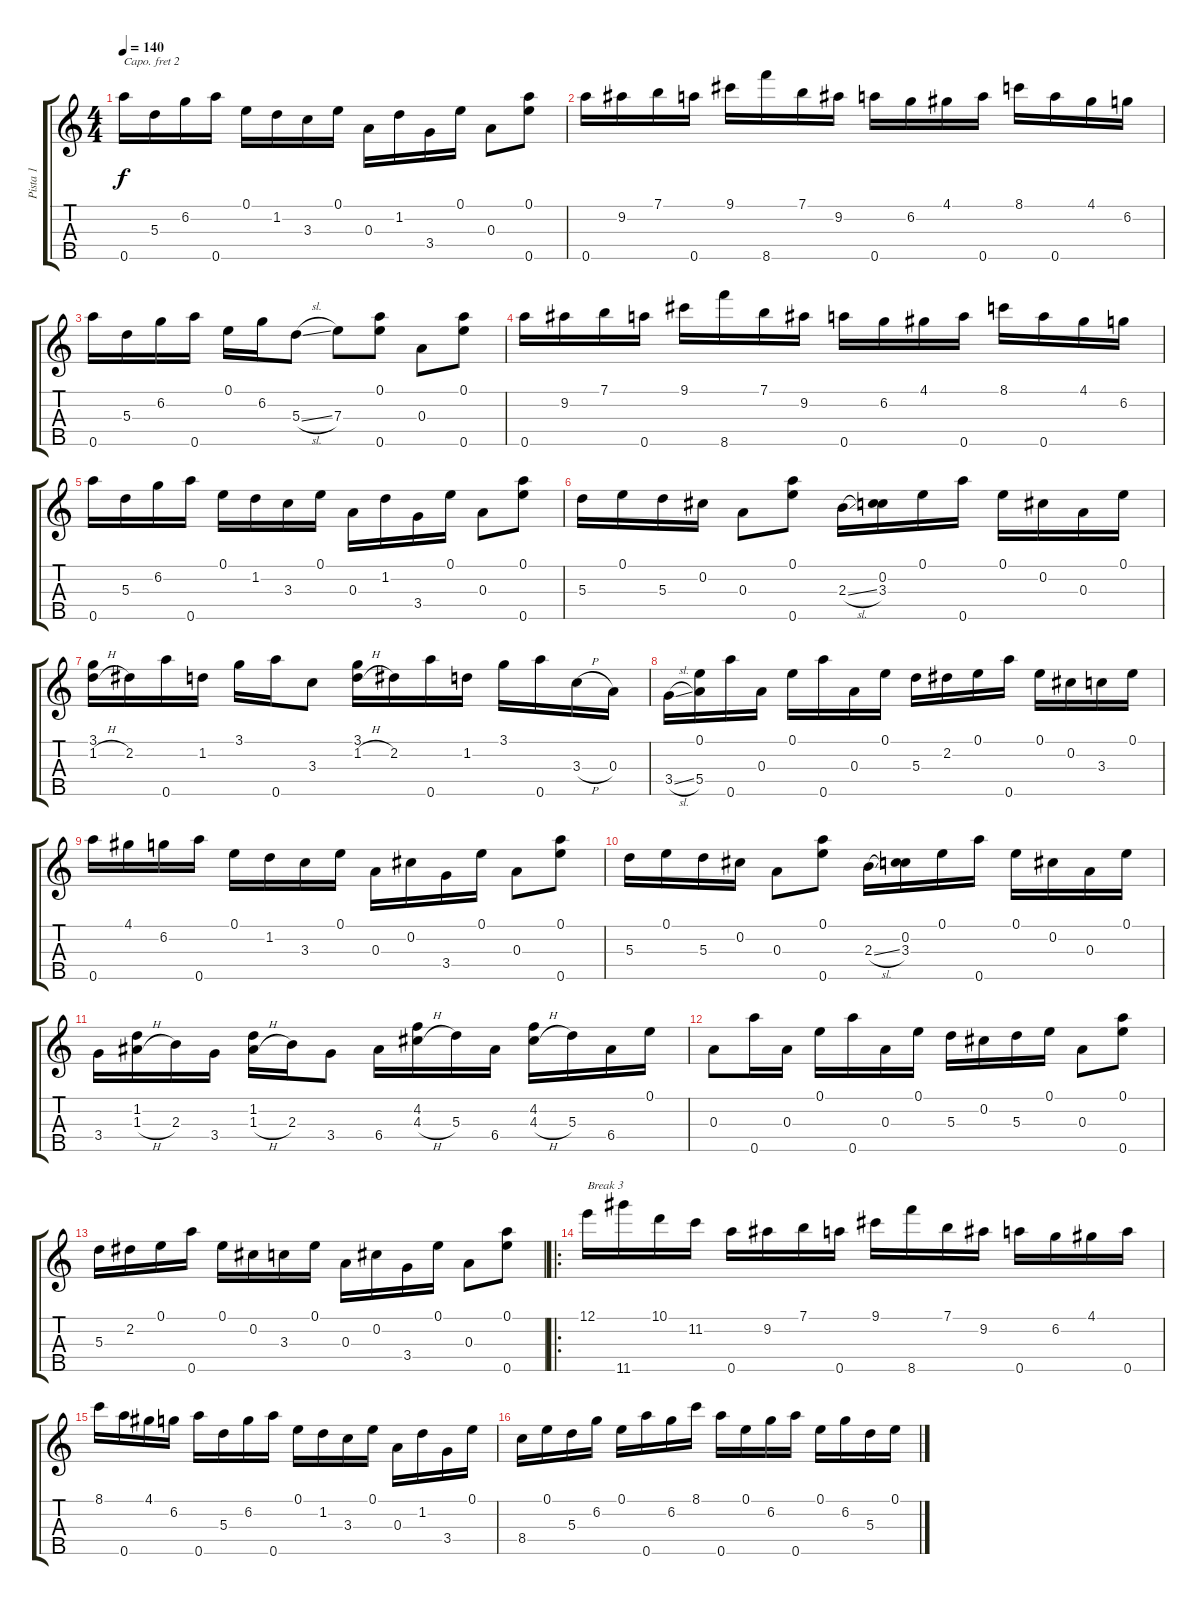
\track ("Pista 1" "Pista 1") {instrument banjo}
\staff {score tabs}
\capo 2
\tuning (D4 B3 G3 D3 G4) {hide}
\displaytranspose 12
\ts (4 4)
\tempo 140
\clef g2
\ks c
0.5.16{dy f} 5.3.16 6.2.16 0.5.16 0.1.16 1.2.16 3.3.16 0.1.16 0.3.16 1.2.16 3.4.16 0.1.16 0.3.8 (0.1 0.5).8 |
0.5.16 9.2.16 7.1.16 0.5.16 9.1.16 8.5.16 7.1.16 9.2.16 0.5.16 6.2.16 4.1.16 0.5.16 8.1.16 0.5.16 4.1.16 6.2.16 |
0.5.16 5.3.16 6.2.16 0.5.16 0.1.16 6.2.16 5.3{sl}.8 7.3.8 (0.1 0.5).8 0.3.8 (0.1 0.5).8 |
0.5.16 9.2.16 7.1.16 0.5.16 9.1.16 8.5.16 7.1.16 9.2.16 0.5.16 6.2.16 4.1.16 0.5.16 8.1.16 0.5.16 4.1.16 6.2.16 |
0.5.16 5.3.16 6.2.16 0.5.16 0.1.16 1.2.16 3.3.16 0.1.16 0.3.16 1.2.16 3.4.16 0.1.16 0.3.8 (0.1 0.5).8 |
5.3.16 0.1.16 5.3.16 0.2.16 0.3.8 (0.1 0.5).8 2.3{sl}.16 (0.2 3.3).16 0.1.16 0.5.16 0.1.16 0.2.16 0.3.16 0.1.16 |
(3.1 1.2{h}).16 2.2.16 0.5.16 1.2.16 3.1.16 0.5.16 3.3.8 (3.1 1.2{h}).16 2.2.16 0.5.16 1.2.16 3.1.16 0.5.16 3.3{h}.16 0.3.16 |
3.4{sl}.16 (0.1 5.4).16 0.5.16 0.3.16 0.1.16 0.5.16 0.3.16 0.1.16 5.3.16 2.2.16 0.1.16 0.5.16 0.1.16 0.2.16 3.3.16 0.1.16 |
0.5.16 4.1.16 6.2.16 0.5.16 0.1.16 1.2.16 3.3.16 0.1.16 0.3.16 0.2.16 3.4.16 0.1.16 0.3.8 (0.1 0.5).8 |
5.3.16 0.1.16 5.3.16 0.2.16 0.3.8 (0.1 0.5).8 2.3{sl}.16 (0.2 3.3).16 0.1.16 0.5.16 0.1.16 0.2.16 0.3.16 0.1.16 |
3.4.16 (1.2 1.3{h}).16 2.3.16 3.4.16 (1.2 1.3{h}).16 2.3.16 3.4.8 6.4.16 (4.2 4.3{h}).16 5.3.16 6.4.16 (4.2 4.3{h}).16 5.3.16 6.4.16 0.1.16 |
0.3.8 0.5.16 0.3.16 0.1.16 0.5.16 0.3.16 0.1.16 5.3.16 0.2.16 5.3.16 0.1.16 0.3.8 (0.1 0.5).8 |
5.3.16 2.2.16 0.1.16 0.5.16 0.1.16 0.2.16 3.3.16 0.1.16 0.3.16 0.2.16 3.4.16 0.1.16 0.3.8 (0.1 0.5).8 |
\ro
12.1.16{txt "Break 3"} 11.5.16 10.1.16 11.2.16 0.5.16 9.2.16 7.1.16 0.5.16 9.1.16 8.5.16 7.1.16 9.2.16 0.5.16 6.2.16 4.1.16 0.5.16 |
8.1.16 0.5.16 4.1.16 6.2.16 0.5.16 5.3.16 6.2.16 0.5.16 0.1.16 1.2.16 3.3.16 0.1.16 0.3.16 1.2.16 3.4.16 0.1.16 |
8.4.16 0.1.16 5.3.16 6.2.16 0.1.16 0.5.16 6.2.16 8.1.16 0.5.16 0.1.16 6.2.16 0.5.16 0.1.16 6.2.16 5.3.16 0.1.16
